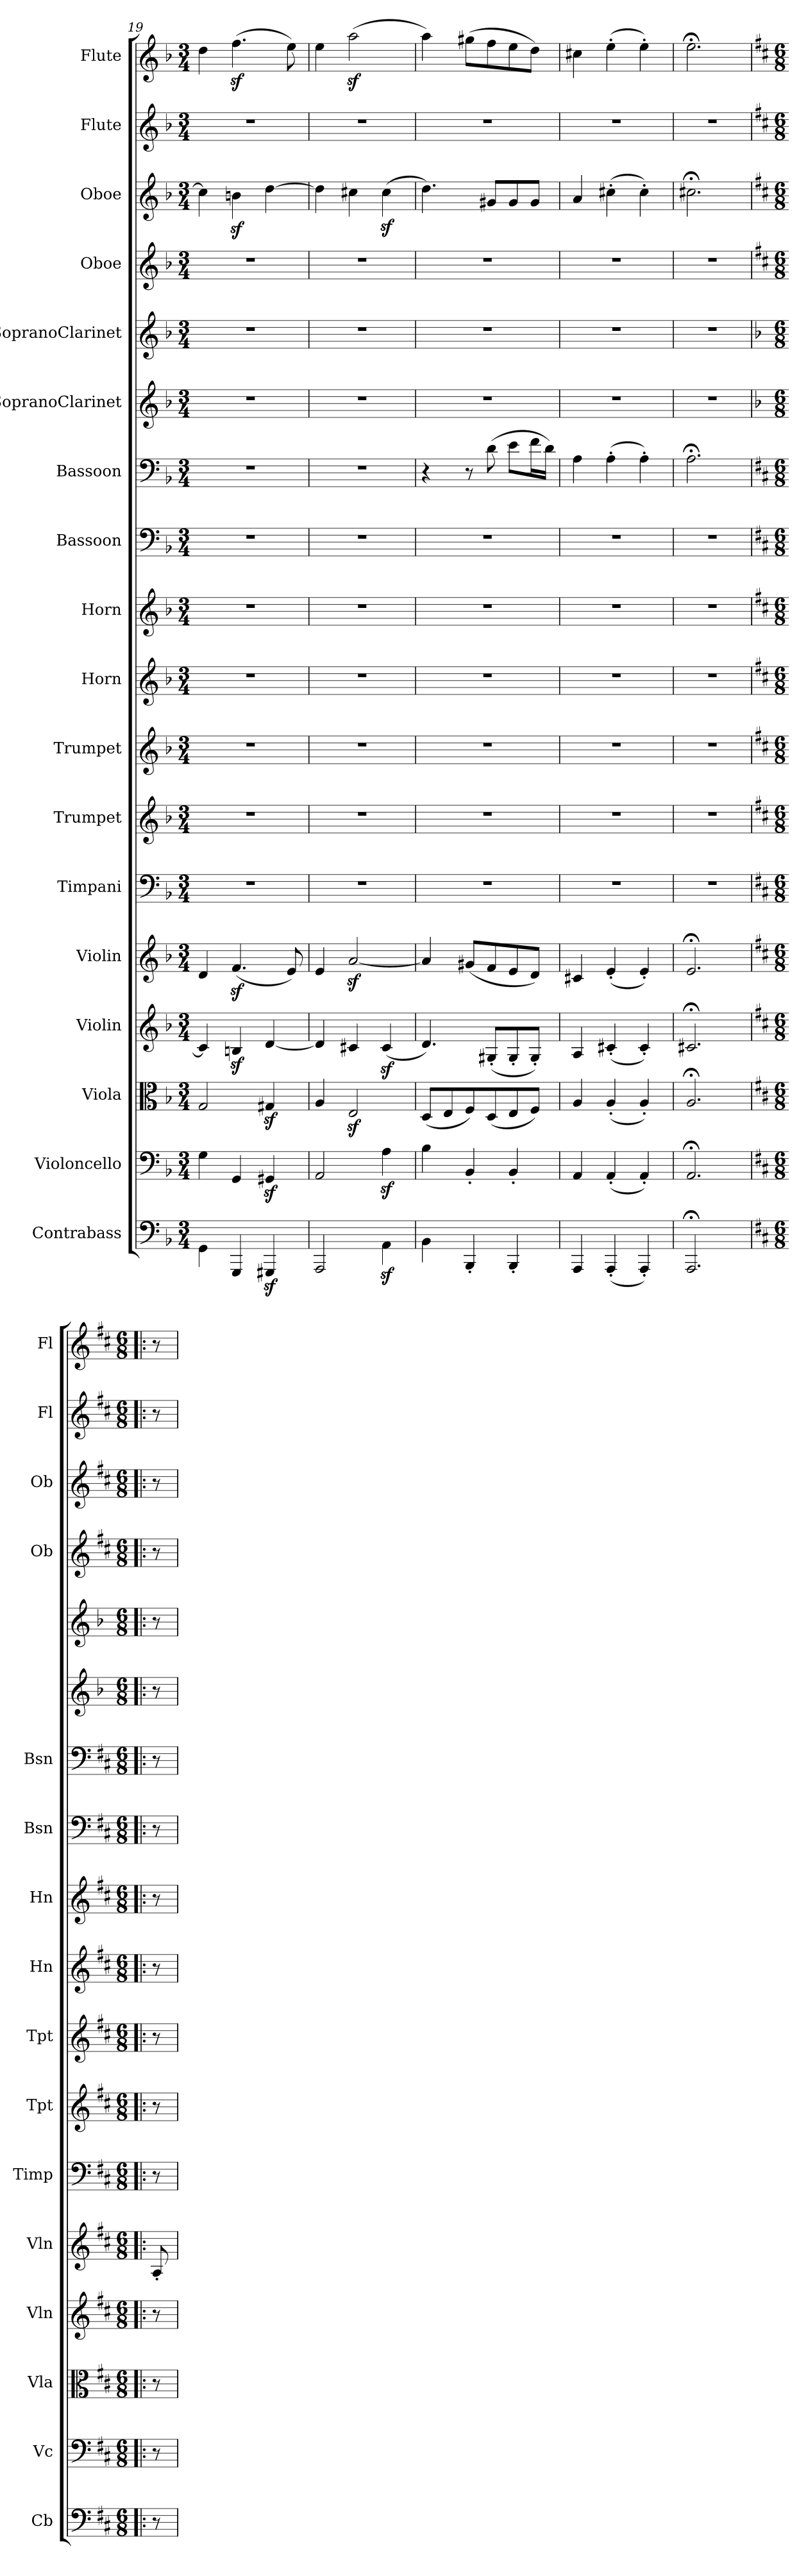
**kern	**kern	**kern	**kern	**kern	**kern	**kern	**kern	**kern	**kern	**kern	**kern	**kern	**kern	**kern	**kern	**kern	**kern
*part18	*part17	*part16	*part15	*part14	*part13	*part12	*part11	*part10	*part9	*part8	*part7	*part6	*part5	*part4	*part3	*part2	*part1
*staff18	*staff17	*staff16	*staff15	*staff14	*staff13	*staff12	*staff11	*staff10	*staff9	*staff8	*staff7	*staff6	*staff5	*staff4	*staff3	*staff2	*staff1
*I"Contrabass	*I"Violoncello	*I"Viola	*I"Violin	*I"Violin	*I"Timpani	*I"Trumpet	*I"Trumpet	*I"Horn	*I"Horn	*I"Bassoon	*I"Bassoon	*I"SopranoClarinet	*I"SopranoClarinet	*I"Oboe	*I"Oboe	*I"Flute	*I"Flute
*I'Cb	*I'Vc	*I'Vla	*I'Vln	*I'Vln	*I'Timp	*I'Tpt	*I'Tpt	*I'Hn	*I'Hn	*I'Bsn	*I'Bsn	*	*	*I'Ob	*I'Ob	*I'Fl	*I'Fl
*clefF4	*clefF4	*clefC3	*clefG2	*clefG2	*clefF4	*clefG2	*clefG2	*clefG2	*clefG2	*clefF4	*clefF4	*clefG2	*clefG2	*clefG2	*clefG2	*clefG2	*clefG2
*k[b-]	*k[b-]	*k[b-]	*k[b-]	*k[b-]	*k[b-]	*k[b-]	*k[b-]	*k[b-]	*k[b-]	*k[b-]	*k[b-]	*k[b-]	*k[b-]	*k[b-]	*k[b-]	*k[b-]	*k[b-]
*M3/4	*M3/4	*M3/4	*M3/4	*M3/4	*M3/4	*M3/4	*M3/4	*M3/4	*M3/4	*M3/4	*M3/4	*M3/4	*M3/4	*M3/4	*M3/4	*M3/4	*M3/4
=19	=19	=19	=19	=19	=19	=19	=19	=19	=19	=19	=19	=19	=19	=19	=19	=19	=19
4GG\	4G\	2G/	4c/]	4d/	2.r	2.r	2.r	2.r	2.r	2.r	2.r	2.r	2.r	2.r	4cc\]	2.r	4dd\
4GGG/	4GG/	.	4Bnz/	(4.fz/	.	.	.	.	.	.	.	.	.	.	4bnz\	.	(4.ffz\
4GGG#Xz/	4GG#Xz/	4G#Xz/	[4d/	.	.	.	.	.	.	.	.	.	.	.	[4dd\	.	.
.	.	.	.	8e/)	.	.	.	.	.	.	.	.	.	.	.	.	8ee\)
=20	=20	=20	=20	=20	=20	=20	=20	=20	=20	=20	=20	=20	=20	=20	=20	=20	=20
2AAA/	2AA/	4A/	4d/]	4e/	2.r	2.r	2.r	2.r	2.r	2.r	2.r	2.r	2.r	2.r	4dd\]	2.r	4ee\
.	.	2Ez/	4c#X/	[2az/	.	.	.	.	.	.	.	.	.	.	4cc#X\	.	(2aaz\
4AAz\	4Az\	.	(4c#z/	.	.	.	.	.	.	.	.	.	.	.	(4cc#z\	.	.
=21	=21	=21	=21	=21	=21	=21	=21	=21	=21	=21	=21	=21	=21	=21	=21	=21	=21
4BB-\	4B-\	(8D/L	4.d/)	4a/]	2.r	2.r	2.r	2.r	2.r	2.r	4r	2.r	2.r	2.r	4.dd\)	2.r	4aa\)
.	.	8E/	.	.	.	.	.	.	.	.	.	.	.	.	.	.	.
4BBB-'/	4BB-'/	8F/)	.	(8g#X/L	.	.	.	.	.	.	8r	.	.	.	.	.	(8gg#X\L
.	.	(8D/	(8G#X'/L	8f/	.	.	.	.	.	.	(8d\	.	.	.	8g#X/L	.	8ff\
4BBB-'/	4BB-'/	8E/	8G#'/	8e/	.	.	.	.	.	.	8e\L	.	.	.	8g#/	.	8ee\
.	.	8F/J)	8G#'/J)	8d/J)	.	.	.	.	.	.	16f\L	.	.	.	8g#/J	.	8dd\J)
.	.	.	.	.	.	.	.	.	.	.	16d\JJ)	.	.	.	.	.	.
=22	=22	=22	=22	=22	=22	=22	=22	=22	=22	=22	=22	=22	=22	=22	=22	=22	=22
4AAA/	4AA/	4A/	4A/	4c#X/	2.r	2.r	2.r	2.r	2.r	2.r	4A\	2.r	2.r	2.r	4a/	2.r	4cc#X\
(4AAA'/	(4AA'/	(4A'/	(4c#X'/	(4e'/	.	.	.	.	.	.	(4A'\	.	.	.	(4cc#X'\	.	(4ee'\
4AAA'/)	4AA'/)	4A'/)	4c#'/)	4e'/)	.	.	.	.	.	.	4A'\)	.	.	.	4cc#'\)	.	4ee'\)
=23	=23	=23	=23	=23	=23	=23	=23	=23	=23	=23	=23	=23	=23	=23	=23	=23	=23
2.AAA;</	2.AA;</	2.A;</	2.c#X;</	2.e;</	2.r	2.r	2.r	2.r	2.r	2.r	2.A;<\	2.r	2.r	2.r	2.cc#X;<\	2.r	2.ee;<\
=!|:	=!|:	=!|:	=!|:	=!|:	=!|:	=!|:	=!|:	=!|:	=!|:	=!|:	=!|:	=!|:	=!|:	=!|:	=!|:	=!|:	=!|:
*k[f#c#]	*k[f#c#]	*k[f#c#]	*k[f#c#]	*k[f#c#]	*k[f#c#]	*k[f#c#]	*k[f#c#]	*k[f#c#]	*k[f#c#]	*k[f#c#]	*k[f#c#]	*k[b-]	*k[b-]	*k[f#c#]	*k[f#c#]	*k[f#c#]	*k[f#c#]
*M6/8	*M6/8	*M6/8	*M6/8	*M6/8	*M6/8	*M6/8	*M6/8	*M6/8	*M6/8	*M6/8	*M6/8	*M6/8	*M6/8	*M6/8	*M6/8	*M6/8	*M6/8
8r	8r	8r	8r	8A'/	8r	8r	8r	8r	8r	8r	8r	8r	8r	8r	8r	8r	8r
=	=	=	=	=	=	=	=	=	=	=	=	=	=	=	=	=	=
*-	*-	*-	*-	*-	*-	*-	*-	*-	*-	*-	*-	*-	*-	*-	*-	*-	*-
